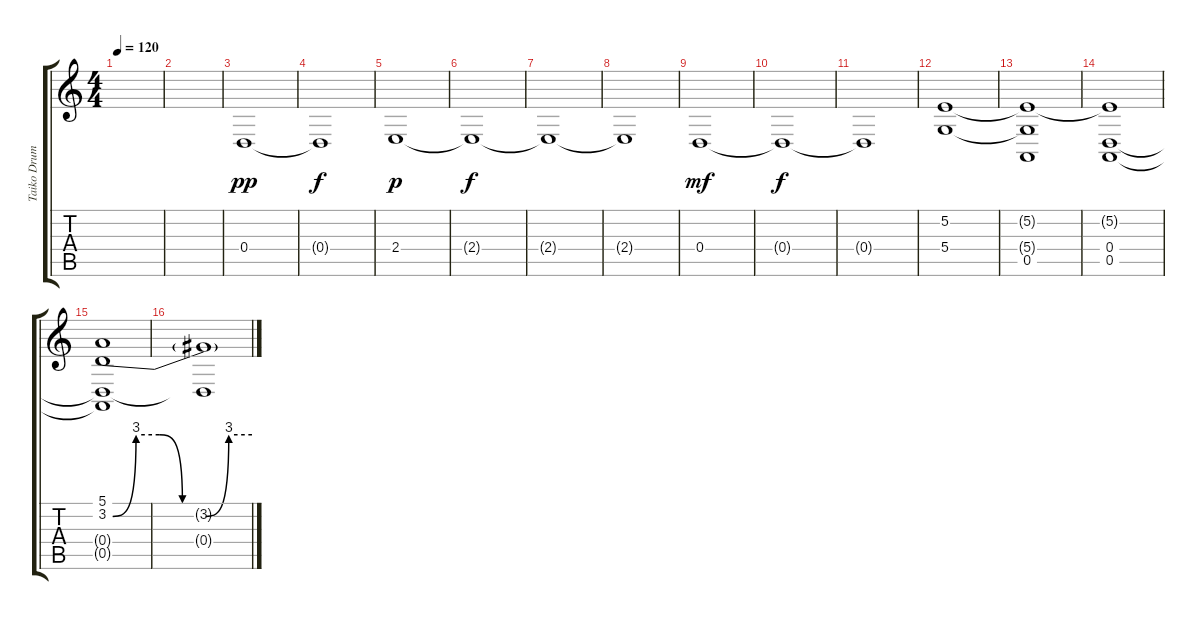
\track ("Taiko Drum" "Taiko Drum") {instrument taikodrum}
\staff {score tabs}
\tuning (E4 B3 G3 D3 A2 E2) {hide}
\ts (4 4)
\tempo 120
\clef g2
\ks c
|
|
0.4.1{dy pp instrument seashore} |
0.4{t}.1{dy f} |
2.4.1{dy p} |
2.4{t}.1{dy f} |
2.4{t}.1 |
2.4{t}.1 |
0.4.1{dy mf} |
0.4{t}.1{dy f} |
0.4{t}.1 |
(5.2 5.4).1 |
(5.2{t} 5.4{t} 0.5).1 |
(5.2{t} 0.4 0.5).1 |
(5.1 3.2{be (custom 0 0 10 12 20 12 30 0 40 0 50 12 60 12)} 0.4{t} 0.5{t}).1 |
(3.2{t} 0.4{t}).1
